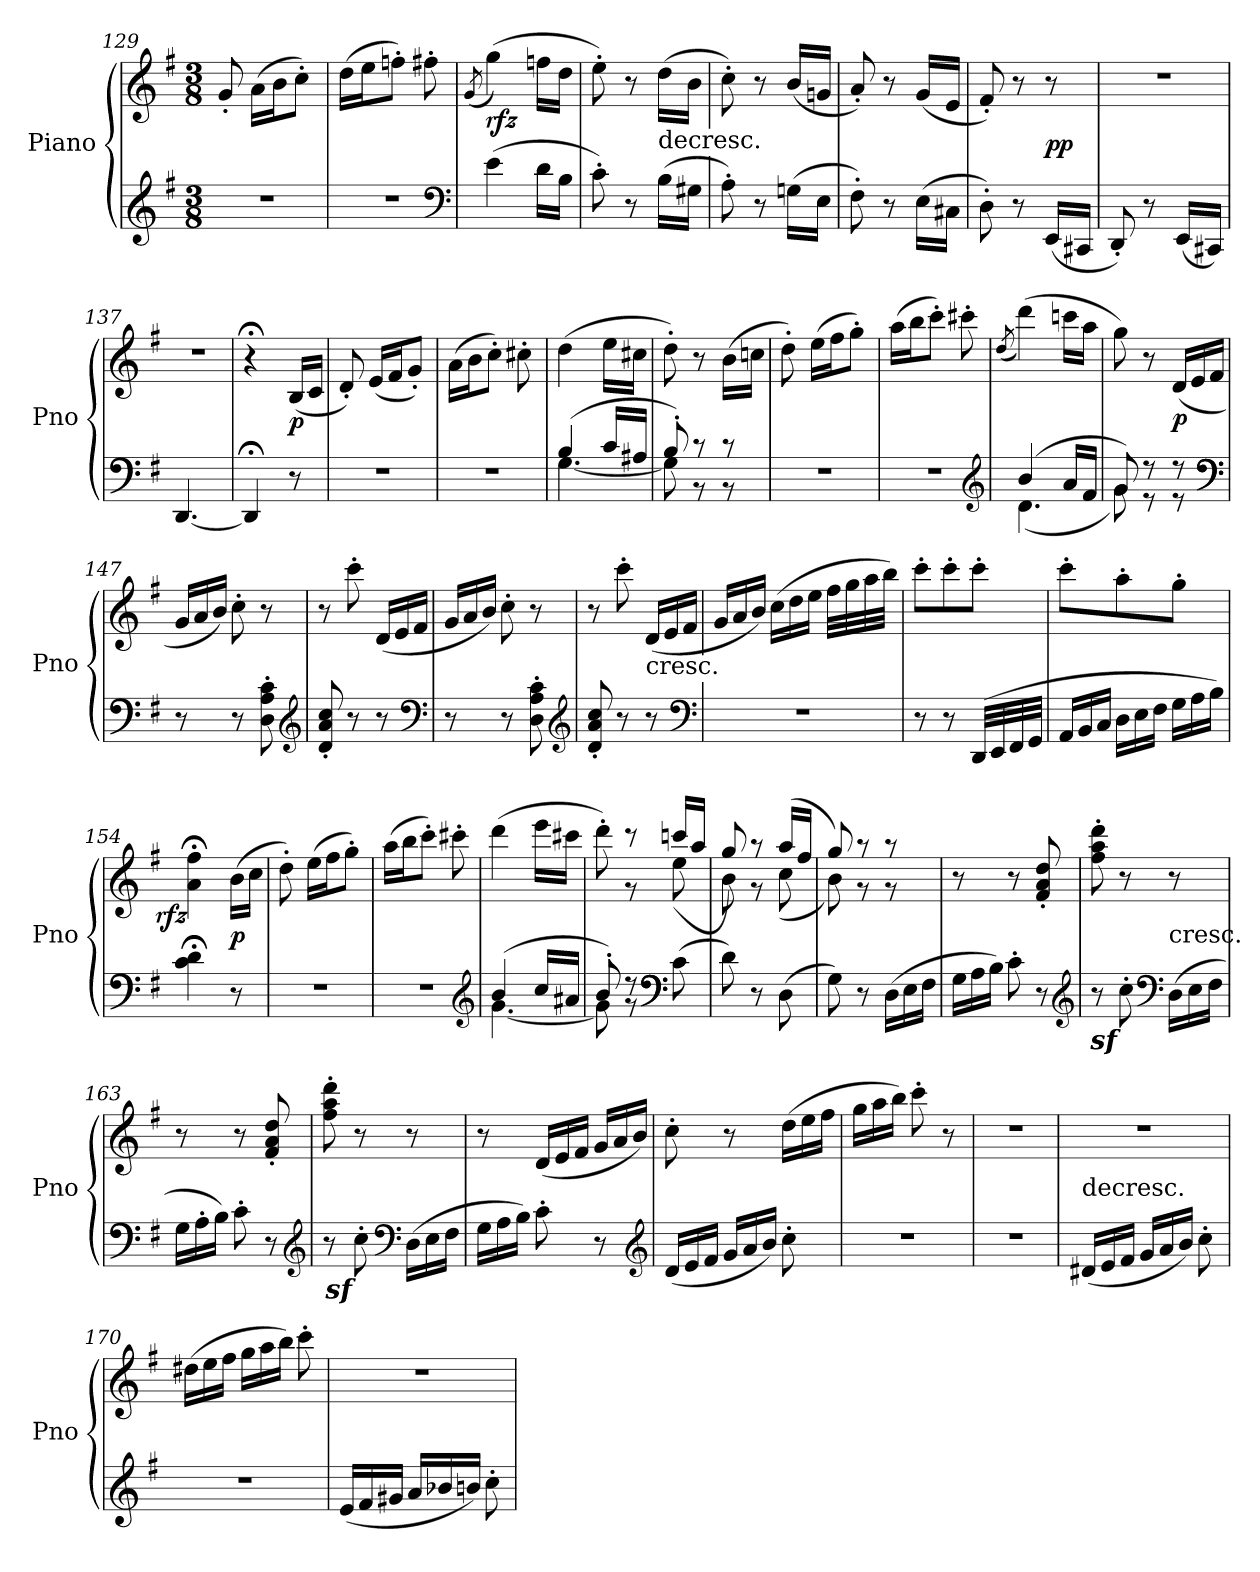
**kern	**kern	**dynam
*part1	*part1	*part1
*staff2	*staff1	*staff1/2
*I"Piano	*	*
*I'Pno	*	*
*clefG2	*clefG2	*
*k[f#]	*k[f#]	*
*G:	*G:	*
*M3/8	*M3/8	*
=129	=129	=129
4.r	8g'	.
.	(16aLL	.
.	16bJ	.
.	8cc'J)	.
=130	=130	=130
4.r	(16ddLL	.
.	16eeJ	.
.	8ffn'J)	.
.	8ff#X'	.
*clefF4	*	*
=131	=131	=131
.	(<8qg	.
(4e	(4gg)	rfz
16dLL	16ffnLL	.
16BJJ	16ddJJ	.
=132	=132	=132
8c')	8ee')	.
8r	8r	.
!	!LO:TX:c:t=decresc.	!
(16BLL	(16ddLL	.
16G#XJJ	16bJJ	.
=133	=133	=133
8A')	8cc')	.
8r	8r	.
(16GnLL	(16bLL	.
16EJJ	16gnJJ	.
=134	=134	=134
8F#')	8a')	.
8r	8r	.
(16ELL	(16gLL	.
16C#XJJ	16eJJ	.
=135	=135	=135
8D')	8f#')	.
8r	8r	.
(16EELL	8r	pp
16CC#XJJ	.	.
=136	=136	=136
8DD')	4.r	.
8r	.	.
(16EELL	.	.
16CC#XJJ)	.	.
=137	=137	=137
[4.DD	4.r	.
=138	=138	=138
4DD;<]	4r;<	.
8r	(16BLL	p
.	16cJJ	.
=139	=139	=139
4.r	8d')	.
.	(16eLL	.
.	16f#J	.
.	8g'J)	.
=140	=140	=140
4.r	(16aLL	.
.	16bJ	.
.	8cc'J)	.
.	8cc#X'	.
=141	=141	=141
*^	*	*
(4B	[4.G	(4dd	.
16cLL	.	16eeLL	.
16A#XJJ	.	16cc#XJJ	.
=142	=142	=142	=142
8B')	8G]	8dd')	.
8r	8r	8r	.
8r	8r	(16bLL	.
.	.	16ccnJJ	.
*v	*v	*	*
=143	=143	=143
4.r	8dd')	.
.	(16eeLL	.
.	16ff#J	.
.	8gg'J)	.
=144	=144	=144
4.r	(16aaLL	.
.	16bbJ	.
.	8ccc'J)	.
.	8ccc#X'	.
*clefG2	*	*
=145	=145	=145
.	(<8qdd	.
*^	*	*
(4b	(4.d	(4ddd)	.
16aLL	.	16cccnLL	.
16f#JJ	.	16aaJJ	.
=146	=146	=146	=146
8g)	8g)	8gg)	.
8r	8r	8r	.
*	*	*Xtuplet	*
8r	8r	(24dLL	p
.	.	24e	.
.	.	24f#JJ	.
*v	*v	*	*
*clefF4	*	*
=147	=147	=147
8r	24gLL	.
.	24a	.
.	24bJJ)	.
8r	8cc'	.
8D' 8A' 8c'	8r	.
*clefG2	*	*
=148	=148	=148
8d' 8a' 8cc'	8r	.
8r	8ccc'	.
8r	(24dLL	.
.	24e	.
.	24f#JJ	.
*clefF4	*	*
=149	=149	=149
8r	24gLL	.
.	24a	.
.	24bJJ)	.
8r	8cc'	.
8D' 8A' 8c'	8r	.
*clefG2	*	*
=150	=150	=150
8d' 8a' 8cc'	8r	.
8r	8ccc'	.
!	!LO:TX:c:t=cresc.	!
8r	(24dLL	.
.	24e	.
.	24f#JJ	.
*clefF4	*	*
=151	=151	=151
4.r	24gLL	.
.	24a	.
.	24bJJ)	.
.	(24ccLL	.
.	24dd	.
.	24eeJJ	.
.	32ff#LLL	.
.	32gg	.
.	32aa	.
.	32bbJJJ)	.
=152	=152	=152
8r	8ccc'L	.
8r	8ccc'	.
(32DDLLL	8ccc'J	.
32EE	.	.
32FF#	.	.
32GGJJJ	.	.
=153	=153	=153
*Xtuplet	*	*
24AALL	8ccc'L	.
24BB	.	.
24CJJ	.	.
24DLL	8aa'	.
24E	.	.
24F#JJ	.	.
24GLL	8gg'J	.
24A	.	.
24BJJ)	.	.
=154	=154	=154
!	!	!LO:DY:rj
4c; 4d;	4a;< 4ff#;<	rfz
8r	(16bLL	p
.	16ccJJ	.
=155	=155	=155
4.r	8dd')	.
.	(16eeLL	.
.	16ff#J	.
.	8gg'J)	.
=156	=156	=156
4.r	(16aaLL	.
.	16bbJ	.
.	8ccc'J)	.
.	8ccc#X'	.
*clefG2	*	*
=157	=157	=157
*^	*	*
(4b	[4.g	(4ddd	.
16ccLL	.	16eeeLL	.
16a#XJJ	.	16ccc#XJJ	.
=158	=158	=158	=158
*	*	*^	*
8b')	8g]	8ddd')	8ryy	.
8r	8r	8r	8r	.
*clefF4	*	*	*	*
8ryy	(8c	16cccnLL	(8ee	.
.	.	16aaJJ	.	.
*v	*v	*	*	*
=159	=159	=159	=159
8d)	8gg)	8b	.
8r	8r	8r	.
(8D	(16aaLL	(8cc	.
.	16ff#JJ	.	.
=160	=160	=160	=160
8G)	8gg)	8b)	.
8r	8r	8r	.
(24DLL	8r	8r	.
24E	.	.	.
24F#JJ	.	.	.
*	*v	*v	*
=161	=161	=161
24GLL	8r	.
24A	.	.
24BJJ)	.	.
8c'	8r	.
8r	8f#' 8a' 8dd'	.
*clefG2	*	*
=162	=162	=162
8r	8ff#' 8aa' 8ddd'	.
!LO:DY:rj	!	!
8ccz>'	8r	.
*clefF4	*	*
!	!LO:TX:c:t=cresc.	!
(24DLL	8r	.
24E	.	.
24F#JJ	.	.
=163	=163	=163
24GLL	8r	.
24A'	.	.
24BJJ)	.	.
8c'	8r	.
8r	8f#' 8a' 8dd'	.
*clefG2	*	*
=164	=164	=164
8r	8ff#' 8aa' 8ddd'	.
!LO:DY:rj	!	!
8ccz>'	8r	.
*clefF4	*	*
(24DLL	8r	.
24E	.	.
24F#JJ	.	.
=165	=165	=165
24GLL	8r	.
24A	.	.
24BJJ)	.	.
8c'	(24dLL	.
.	24e	.
.	24f#JJ	.
8r	24gLL	.
.	24a	.
.	24bJJ)	.
*clefG2	*	*
=166	=166	=166
(24dLL	8cc'	.
24e	.	.
24f#JJ	.	.
24gLL	8r	.
24a	.	.
24bJJ)	.	.
8cc'	(24ddLL	.
.	24ee	.
.	24ff#JJ	.
=167	=167	=167
4.r	24ggLL	.
.	24aa	.
.	24bbJJ)	.
.	8ccc'	.
.	8r	.
=168	=168	=168
4.r	4.r	.
=169	=169	=169
!	!LO:TX:c:t=decresc.	!
(24d#XLL	4.r	.
24e	.	.
24f#JJ	.	.
24gLL	.	.
24a	.	.
24bJJ)	.	.
8cc'	.	.
=170	=170	=170
4.r	(24dd#XLL	.
.	24ee	.
.	24ff#JJ	.
.	24ggLL	.
.	24aa	.
.	24bbJJ)	.
.	8ccc'	.
=171	=171	=171
(24eLL	4.r	.
24f#	.	.
24g#XJJ	.	.
24aLL	.	.
24b-X	.	.
24bnJJ)	.	.
8cc'	.	.
=	=	=
*-	*-	*-
